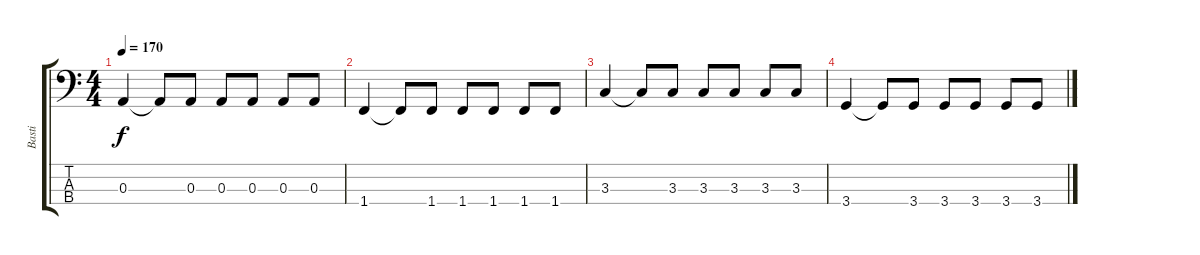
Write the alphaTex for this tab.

\track ("Basti" "Basti") {instrument electricbassfinger}
\staff {score tabs}
\tuning (G2 D2 A1 E1) {hide}
\ts (4 4)
\tempo 170
\clef f4
\ks c
0.3.4{dy f} 0.3{t}.8 0.3.8 0.3.8 0.3.8 0.3.8 0.3.8 |
1.4.4 1.4{t}.8 1.4.8 1.4.8 1.4.8 1.4.8 1.4.8 |
3.3.4 3.3{t}.8 3.3.8 3.3.8 3.3.8 3.3.8 3.3.8 |
3.4.4 3.4{t}.8 3.4.8 3.4.8 3.4.8 3.4.8 3.4.8
